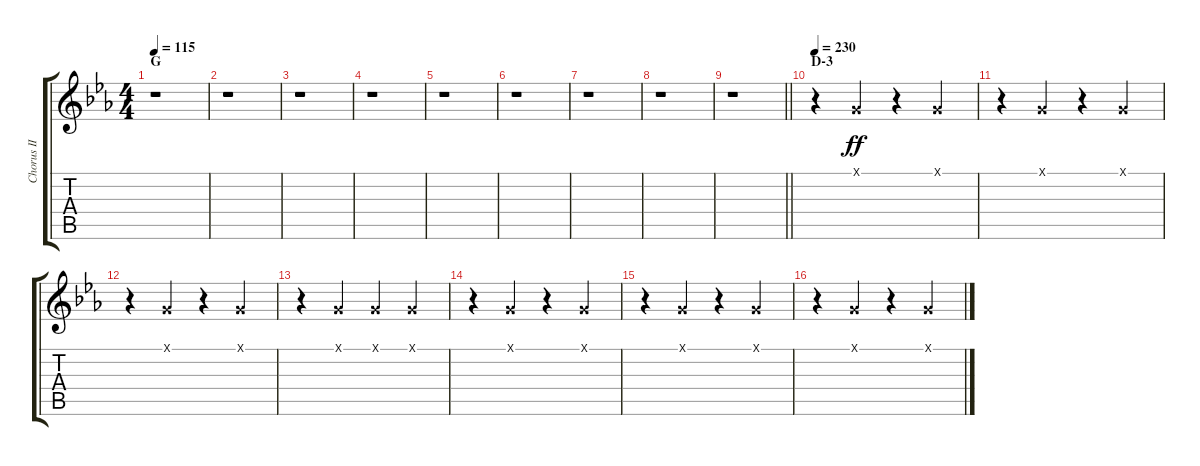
\track ("Chorus II" "Chorus II") {instrument voiceoohs}
\staff {score tabs}
\tuning (E4 B3 G3 D3 A2 E2) {hide}
\ts (4 4)
\section ("" "G")
\tempo 115
\clef g2
\ks eb
r.1{dy ff} |
r.1 |
r.1 |
r.1 |
r.1 |
r.1 |
r.1 |
r.1 |
\barLineRight lightlight
r.1 |
\section ("" "D-3")
\tempo 230
r.4 3.1{x}.4 r.4 3.1{x}.4 |
r.4 3.1{x}.4 r.4 3.1{x}.4 |
r.4 3.1{x}.4 r.4 3.1{x}.4 |
r.4 3.1{x}.4 3.1{x}.4 3.1{x}.4 |
r.4 3.1{x}.4 r.4 3.1{x}.4 |
r.4 3.1{x}.4 r.4 3.1{x}.4 |
r.4 3.1{x}.4 r.4 3.1{x}.4
